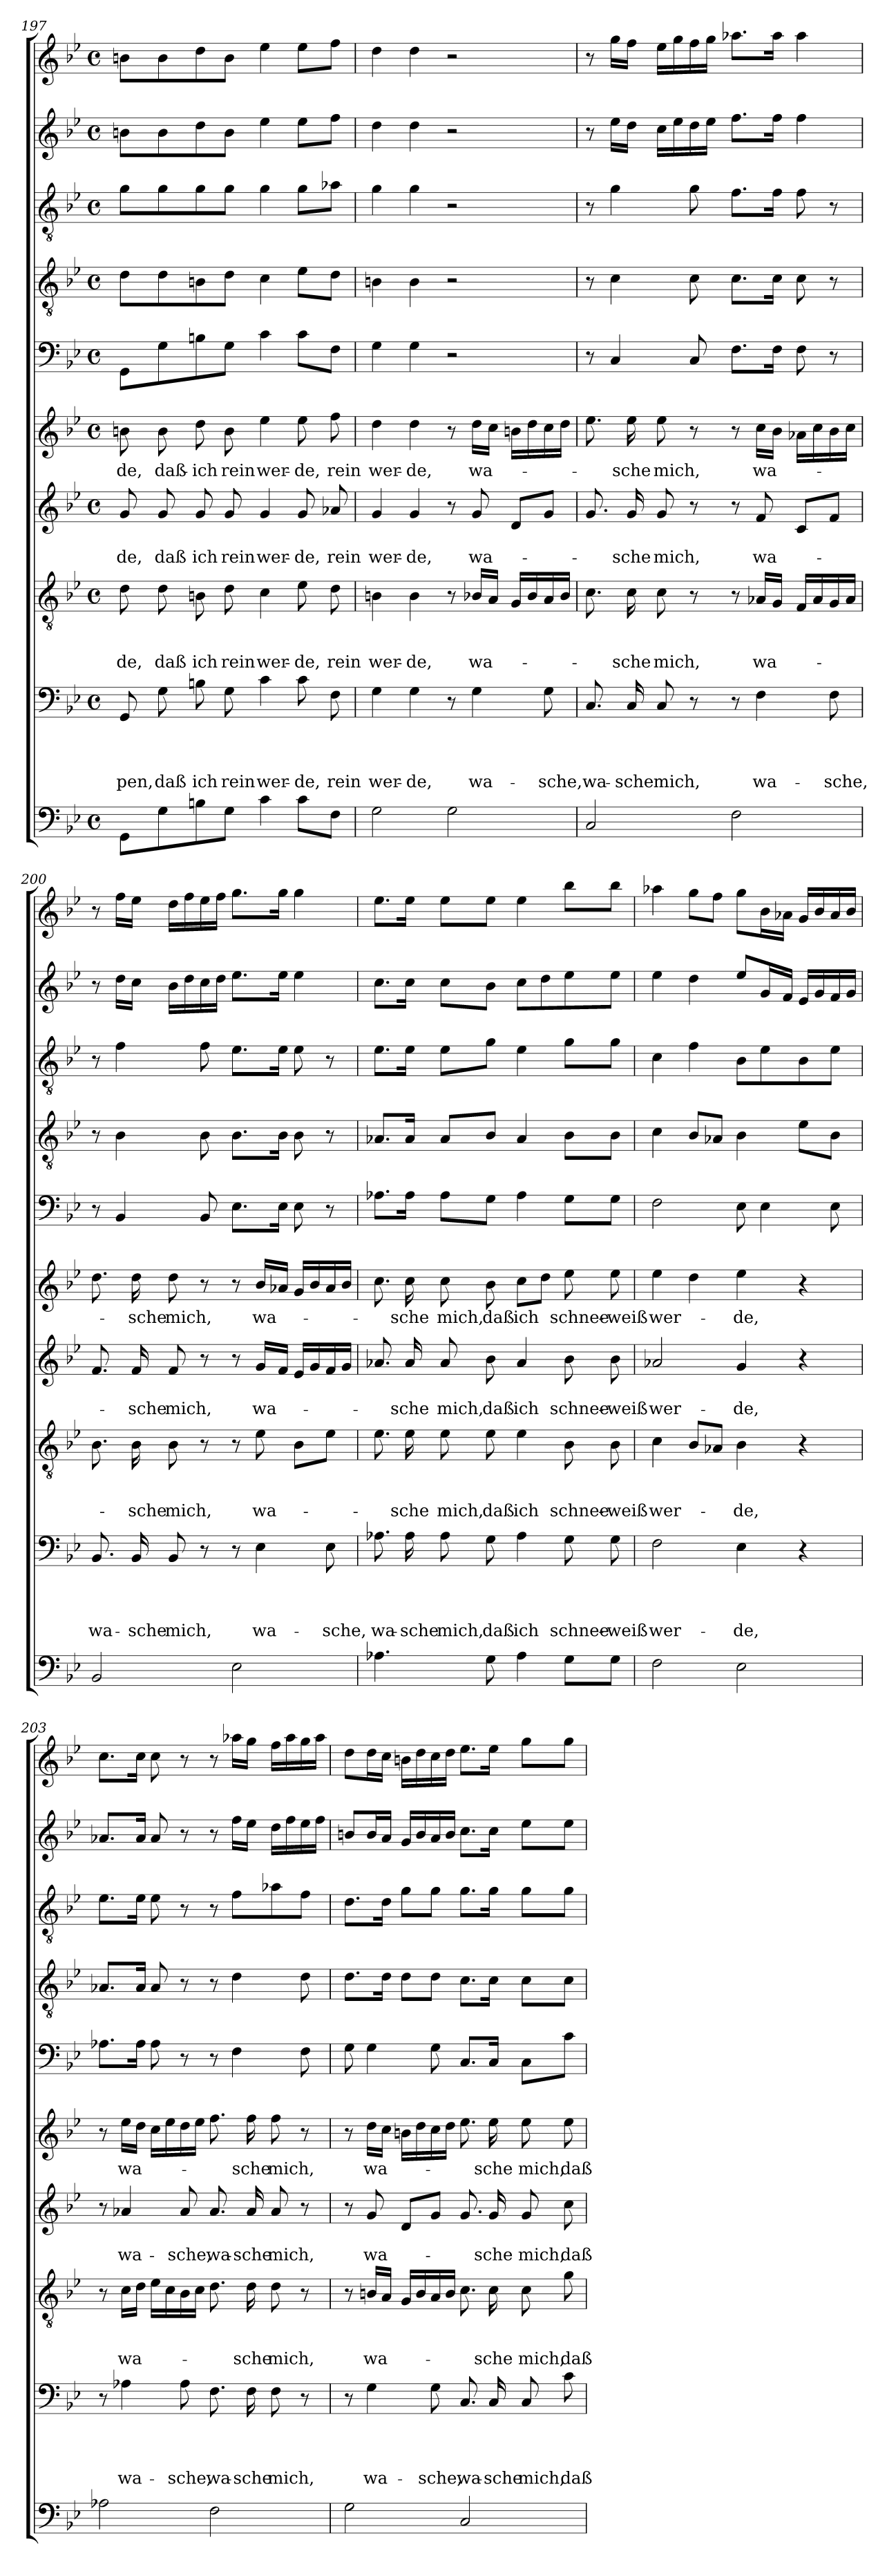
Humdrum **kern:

**kern	**kern	**text	**text	**text	**text	**kern	**text	**text	**text	**kern	**text	**text	**kern	**text	**kern	**kern	**kern	**kern	**kern
*part10	*part9	*part9	*part9	*part9	*part9	*part8	*part8	*part8	*part8	*part7	*part7	*part7	*part6	*part6	*part5	*part4	*part3	*part2	*part1
*staff10	*staff9	*staff9	*staff9	*staff9	*staff9	*staff8	*staff8	*staff8	*staff8	*staff7	*staff7	*staff7	*staff6	*staff6	*staff5	*staff4	*staff3	*staff2	*staff1
*clefF4	*clefF4	*	*	*	*	*clefGv2	*	*	*	*clefG2	*	*	*clefG2	*	*clefF4	*clefGv2	*clefGv2	*clefG2	*clefG2
*k[b-e-]	*k[b-e-]	*	*	*	*	*k[b-e-]	*	*	*	*k[b-e-]	*	*	*k[b-e-]	*	*k[b-e-]	*k[b-e-]	*k[b-e-]	*k[b-e-]	*k[b-e-]
*g:	*g:	*	*	*	*	*g:	*	*	*	*g:	*	*	*g:	*	*g:	*g:	*g:	*g:	*g:
*M4/4	*M4/4	*	*	*	*	*M4/4	*	*	*	*M4/4	*	*	*M4/4	*	*M4/4	*M4/4	*M4/4	*M4/4	*M4/4
*met(c)	*met(c)	*	*	*	*	*met(c)	*	*	*	*met(c)	*	*	*met(c)	*	*met(c)	*met(c)	*met(c)	*met(c)	*met(c)
=197	=197	=197	=197	=197	=197	=197	=197	=197	=197	=197	=197	=197	=197	=197	=197	=197	=197	=197	=197
8GG\L	8GG/	.	.	.	-pen,	8d\	.	.	-de,	8g/	.	-de,	8bn\	-de,	8GG\L	8d\L	8g\L	8bn\L	8bn\L
8G\	8G\	.	.	.	daß	8d\	.	.	daß	8g/	.	daß	8b\	daß-	8G\	8d\	8g\	8b\	8b\
8Bn\	8Bn\	.	.	.	ich	8Bn\	.	.	ich	8g/	.	ich	8dd\	-ich	8Bn\	8Bn\	8g\	8dd\	8dd\
8G\J	8G\	.	.	.	rein	8d\	.	.	rein	8g/	.	rein	8b\	rein	8G\J	8d\J	8g\J	8b\J	8b\J
4c\	4c\	.	.	.	wer-	4c\	.	.	wer-	4g/	.	wer-	4ee-\	wer-	4c\	4c\	4g\	4ee-\	4ee-\
8c\L	8c\	.	.	.	-de,	8e-\	.	.	-de,	8g/	.	-de,	8ee-\	-de,	8c\L	8e-\L	8g\L	8ee-\L	8ee-\L
8F\J	8F\	.	.	.	rein	8d\	.	.	rein	8a-X/	.	rein	8ff\	rein	8F\J	8d\J	8a-X\J	8ff\J	8ff\J
!!LO:PB:g=z
=198	=198	=198	=198	=198	=198	=198	=198	=198	=198	=198	=198	=198	=198	=198	=198	=198	=198	=198	=198
2G\	4G\	.	.	.	wer-	4Bn\	.	.	wer-	4g/	.	wer-	4dd\	wer-	4G\	4Bn\	4g\	4dd\	4dd\
.	4G\	.	.	.	-de,	4B\	.	.	-de,	4g/	.	-de,	4dd\	-de,	4G\	4B\	4g\	4dd\	4dd\
2G\	8r	.	.	.	.	8r	.	.	.	8r	.	.	8r	.	2r	2r	2r	2r	2r
.	4G\	.	.	.	wa-	16B-X/LL	.	.	wa-	8g/	.	wa-	16dd\LL	wa-	.	.	.	.	.
.	.	.	.	.	.	16A/JJ	.	.	.	.	.	.	16cc\JJ	.	.	.	.	.	.
.	.	.	.	.	.	16G/LL	.	.	.	8d/L	.	.	16bn\LL	.	.	.	.	.	.
.	.	.	.	.	.	16B-/	.	.	.	.	.	.	16dd\	.	.	.	.	.	.
.	8G\	.	.	.	-sche,	16A/	.	.	.	8g/J	.	.	16cc\	.	.	.	.	.	.
.	.	.	.	.	.	16B-/JJ	.	.	.	.	.	.	16dd\JJ	.	.	.	.	.	.
=199	=199	=199	=199	=199	=199	=199	=199	=199	=199	=199	=199	=199	=199	=199	=199	=199	=199	=199	=199
2C/	8.C/	.	.	.	wa-	8.c\	.	.	.	8.g/	.	.	8.ee-\	.	8r	8r	8r	8r	8r
.	.	.	.	.	.	.	.	.	.	.	.	.	.	.	4C/	4c\	4g\	16ee-\LL	16gg\LL
.	16C/	.	.	.	-sche	16c\	.	.	-sche	16g/	.	-sche	16ee-\	-sche	.	.	.	16dd\JJ	16ff\JJ
.	8C/	.	.	.	mich,	8c\	.	.	mich,	8g/	.	mich,	8ee-\	mich,	.	.	.	16cc\LL	16ee-\LL
.	.	.	.	.	.	.	.	.	.	.	.	.	.	.	.	.	.	16ee-\	16gg\
.	8r	.	.	.	.	8r	.	.	.	8r	.	.	8r	.	8C/	8c\	8g\	16dd\	16ff\
.	.	.	.	.	.	.	.	.	.	.	.	.	.	.	.	.	.	16ee-\JJ	16gg\JJ
2F\	8r	.	.	.	.	8r	.	.	.	8r	.	.	8r	.	8.F\L	8.c\L	8.f\L	8.ff\L	8.aa-X\L
.	4F\	.	.	.	wa-	16A-X/LL	.	.	wa-	8f/	.	wa-	16cc\LL	wa-	.	.	.	.	.
.	.	.	.	.	.	16G/JJ	.	.	.	.	.	.	16b-\JJ	.	16F\Jk	16c\Jk	16f\Jk	16ff\Jk	16aa-\Jk
.	.	.	.	.	.	16F/LL	.	.	.	8c/L	.	.	16a-X\LL	.	8F\	8c\	8f\	4ff\	4aa-\
.	.	.	.	.	.	16A-/	.	.	.	.	.	.	16cc\	.	.	.	.	.	.
.	8F\	.	.	.	-sche,	16G/	.	.	.	8f/J	.	.	16b-\	.	8r	8r	8r	.	.
.	.	.	.	.	.	16A-/JJ	.	.	.	.	.	.	16cc\JJ	.	.	.	.	.	.
=200	=200	=200	=200	=200	=200	=200	=200	=200	=200	=200	=200	=200	=200	=200	=200	=200	=200	=200	=200
2BB-/	8.BB-/	.	.	.	wa-	8.B-\	.	.	.	8.f/	.	.	8.dd\	.	8r	8r	8r	8r	8r
.	.	.	.	.	.	.	.	.	.	.	.	.	.	.	4BB-/	4B-\	4f\	16dd\LL	16ff\LL
.	16BB-/	.	.	.	-sche	16B-\	.	.	-sche	16f/	.	-sche	16dd\	-sche	.	.	.	16cc\JJ	16ee-\JJ
.	8BB-/	.	.	.	mich,	8B-\	.	.	mich,	8f/	.	mich,	8dd\	mich,	.	.	.	16b-\LL	16dd\LL
.	.	.	.	.	.	.	.	.	.	.	.	.	.	.	.	.	.	16dd\	16ff\
.	8r	.	.	.	.	8r	.	.	.	8r	.	.	8r	.	8BB-/	8B-\	8f\	16cc\	16ee-\
.	.	.	.	.	.	.	.	.	.	.	.	.	.	.	.	.	.	16dd\JJ	16ff\JJ
2E-\	8r	.	.	.	.	8r	.	.	.	8r	.	.	8r	.	8.E-\L	8.B-\L	8.e-\L	8.ee-\L	8.gg\L
.	4E-\	.	.	.	wa-	8e-\	.	.	wa-	16g/LL	.	wa-	16b-/LL	wa-	.	.	.	.	.
.	.	.	.	.	.	.	.	.	.	16f/JJ	.	.	16a-X/JJ	.	16E-\Jk	16B-\Jk	16e-\Jk	16ee-\Jk	16gg\Jk
.	.	.	.	.	.	8B-\L	.	.	.	16e-/LL	.	.	16g/LL	.	8E-\	8B-\	8e-\	4ee-\	4gg\
.	.	.	.	.	.	.	.	.	.	16g/	.	.	16b-/	.	.	.	.	.	.
.	8E-\	.	.	.	-sche,	8e-\J	.	.	.	16f/	.	.	16a-/	.	8r	8r	8r	.	.
.	.	.	.	.	.	.	.	.	.	16g/JJ	.	.	16b-/JJ	.	.	.	.	.	.
=201	=201	=201	=201	=201	=201	=201	=201	=201	=201	=201	=201	=201	=201	=201	=201	=201	=201	=201	=201
4.A-X\	8.A-X\	.	.	.	wa-	8.e-\	.	.	.	8.a-X/	.	.	8.cc\	.	8.A-X\L	8.A-X/L	8.e-\L	8.cc\L	8.ee-\L
.	16A-\	.	.	.	-sche	16e-\	.	.	-sche	16a-/	.	-sche	16cc\	-sche	16A-\Jk	16A-/Jk	16e-\Jk	16cc\Jk	16ee-\Jk
.	8A-\	.	.	.	mich,	8e-\	.	.	mich,	8a-/	.	mich,	8cc\	mich,	8A-\L	8A-/L	8e-\L	8cc\L	8ee-\L
8G\	8G\	.	.	.	daß	8e-\	.	.	daß	8b-\	.	daß	8b-\	daß	8G\J	8B-/J	8g\J	8b-\J	8ee-\J
4A-\	4A-\	.	.	.	ich	4e-\	.	.	ich	4a-/	.	ich	8cc\L	ich	4A-\	4A-/	4e-\	8cc\L	4ee-\
.	.	.	.	.	.	.	.	.	.	.	.	.	8dd\J	.	.	.	.	8dd\	.
8G\L	8G\	.	.	.	schnee-	8B-\	.	.	schnee-	8b-\	.	schnee-	8ee-\	schnee-	8G\L	8B-\L	8g\L	8ee-\	8bb-\L
8G\J	8G\	.	.	.	-weiß	8B-\	.	.	-weiß	8b-\	.	-weiß	8ee-\	-weiß	8G\J	8B-\J	8g\J	8ee-\J	8bb-\J
!!LO:LB:g=z
=202	=202	=202	=202	=202	=202	=202	=202	=202	=202	=202	=202	=202	=202	=202	=202	=202	=202	=202	=202
2F\	2F\	.	.	.	wer-	4c\	.	.	wer-	2a-X/	.	wer-	4ee-\	wer-	2F\	4c\	4c\	4ee-\	4aa-X\
.	.	.	.	.	.	8B-/L	.	.	.	.	.	.	4dd\	.	.	8B-/L	4f\	4dd\	8gg\L
.	.	.	.	.	.	8A-X/J	.	.	.	.	.	.	.	.	.	8A-X/J	.	.	8ff\J
2E-\	4E-\	.	.	.	-de,	4B-\	.	.	-de,	4g/	.	-de,	4ee-\	-de,	8E-\	4B-\	8B-\L	8ee-/L	8gg\L
.	.	.	.	.	.	.	.	.	.	.	.	.	.	.	4E-\	.	8e-\	16g/L	16b-\L
.	.	.	.	.	.	.	.	.	.	.	.	.	.	.	.	.	.	16f/JJ	16a-X\JJ
.	4r	.	.	.	.	4r	.	.	.	4r	.	.	4r	.	.	8e-\L	8B-\	16e-/LL	16g/LL
.	.	.	.	.	.	.	.	.	.	.	.	.	.	.	.	.	.	16g/	16b-/
.	.	.	.	.	.	.	.	.	.	.	.	.	.	.	8E-\	8B-\J	8e-\J	16f/	16a-/
.	.	.	.	.	.	.	.	.	.	.	.	.	.	.	.	.	.	16g/JJ	16b-/JJ
=203	=203	=203	=203	=203	=203	=203	=203	=203	=203	=203	=203	=203	=203	=203	=203	=203	=203	=203	=203
2A-X\	8r	.	.	.	.	8r	.	.	.	8r	.	.	8r	.	8.A-X\L	8.A-X/L	8.e-\L	8.a-X/L	8.cc\L
.	4A-X\	.	.	.	wa-	16c\LL	.	.	wa-	4a-X/	.	wa-	16ee-\LL	wa-	.	.	.	.	.
.	.	.	.	.	.	16d\JJ	.	.	.	.	.	.	16dd\JJ	.	16A-\Jk	16A-/Jk	16e-\Jk	16a-/Jk	16cc\Jk
.	.	.	.	.	.	16e-\LL	.	.	.	.	.	.	16cc\LL	.	8A-\	8A-/	8e-\	8a-/	8cc\
.	.	.	.	.	.	16c\	.	.	.	.	.	.	16ee-\	.	.	.	.	.	.
.	8A-\	.	.	.	-sche,	16B-\	.	.	.	8a-/	.	-sche,	16dd\	.	8r	8r	8r	8r	8r
.	.	.	.	.	.	16c\JJ	.	.	.	.	.	.	16ee-\JJ	.	.	.	.	.	.
2F\	8.F\	.	.	.	wa-	8.d\	.	.	.	8.a-/	.	wa-	8.ff\	.	8r	8r	8r	8r	8r
.	.	.	.	.	.	.	.	.	.	.	.	.	.	.	4F\	4d\	8f\L	16ff\LL	16aa-X\LL
.	16F\	.	.	.	-sche	16d\	.	.	-sche	16a-/	.	-sche	16ff\	-sche	.	.	.	16ee-\JJ	16gg\JJ
.	8F\	.	.	.	mich,	8d\	.	.	mich,	8a-/	.	mich,	8ff\	mich,	.	.	8a-X\	16dd\LL	16ff\LL
.	.	.	.	.	.	.	.	.	.	.	.	.	.	.	.	.	.	16ff\	16aa-\
.	8r	.	.	.	.	8r	.	.	.	8r	.	.	8r	.	8F\	8d\	8f\J	16ee-\	16gg\
.	.	.	.	.	.	.	.	.	.	.	.	.	.	.	.	.	.	16ff\JJ	16aa-\JJ
=204	=204	=204	=204	=204	=204	=204	=204	=204	=204	=204	=204	=204	=204	=204	=204	=204	=204	=204	=204
2G\	8r	.	.	.	.	8r	.	.	.	8r	.	.	8r	.	8G\	8.d\L	8.d\L	8bn/L	8dd\L
.	4G\	.	.	.	wa-	16Bn/LL	.	.	wa-	8g/	.	wa-	16dd\LL	wa-	4G\	.	.	16b/L	16dd\L
.	.	.	.	.	.	16A/JJ	.	.	.	.	.	.	16cc\JJ	.	.	16d\Jk	16d\Jk	16a/JJ	16cc\JJ
.	.	.	.	.	.	16G/LL	.	.	.	8d/L	.	.	16bn\LL	.	.	8d\L	8g\L	16g/LL	16bn\LL
.	.	.	.	.	.	16B/	.	.	.	.	.	.	16dd\	.	.	.	.	16b/	16dd\
.	8G\	.	.	.	-sche,	16A/	.	.	.	8g/J	.	.	16cc\	.	8G\	8d\J	8g\J	16a/	16cc\
.	.	.	.	.	.	16B/JJ	.	.	.	.	.	.	16dd\JJ	.	.	.	.	16b/JJ	16dd\JJ
2C/	8.C/	.	.	.	wa-	8.c\	.	.	.	8.g/	.	.	8.ee-\	.	8.C/L	8.c\L	8.g\L	8.cc\L	8.ee-\L
.	16C/	.	.	.	-sche	16c\	.	.	-sche	16g/	.	-sche	16ee-\	-sche	16C/Jk	16c\Jk	16g\Jk	16cc\Jk	16ee-\Jk
.	8C/	.	.	.	mich,	8c\	.	.	mich,	8g/	.	mich,	8ee-\	mich,	8C\L	8c\L	8g\L	8ee-\L	8gg\L
.	8c\	.	.	.	daß	8g\	.	.	daß	8cc\	.	daß	8ee-\	daß	8c\J	8c\J	8g\J	8ee-\J	8gg\J
=	=	=	=	=	=	=	=	=	=	=	=	=	=	=	=	=	=	=	=
*-	*-	*-	*-	*-	*-	*-	*-	*-	*-	*-	*-	*-	*-	*-	*-	*-	*-	*-	*-
